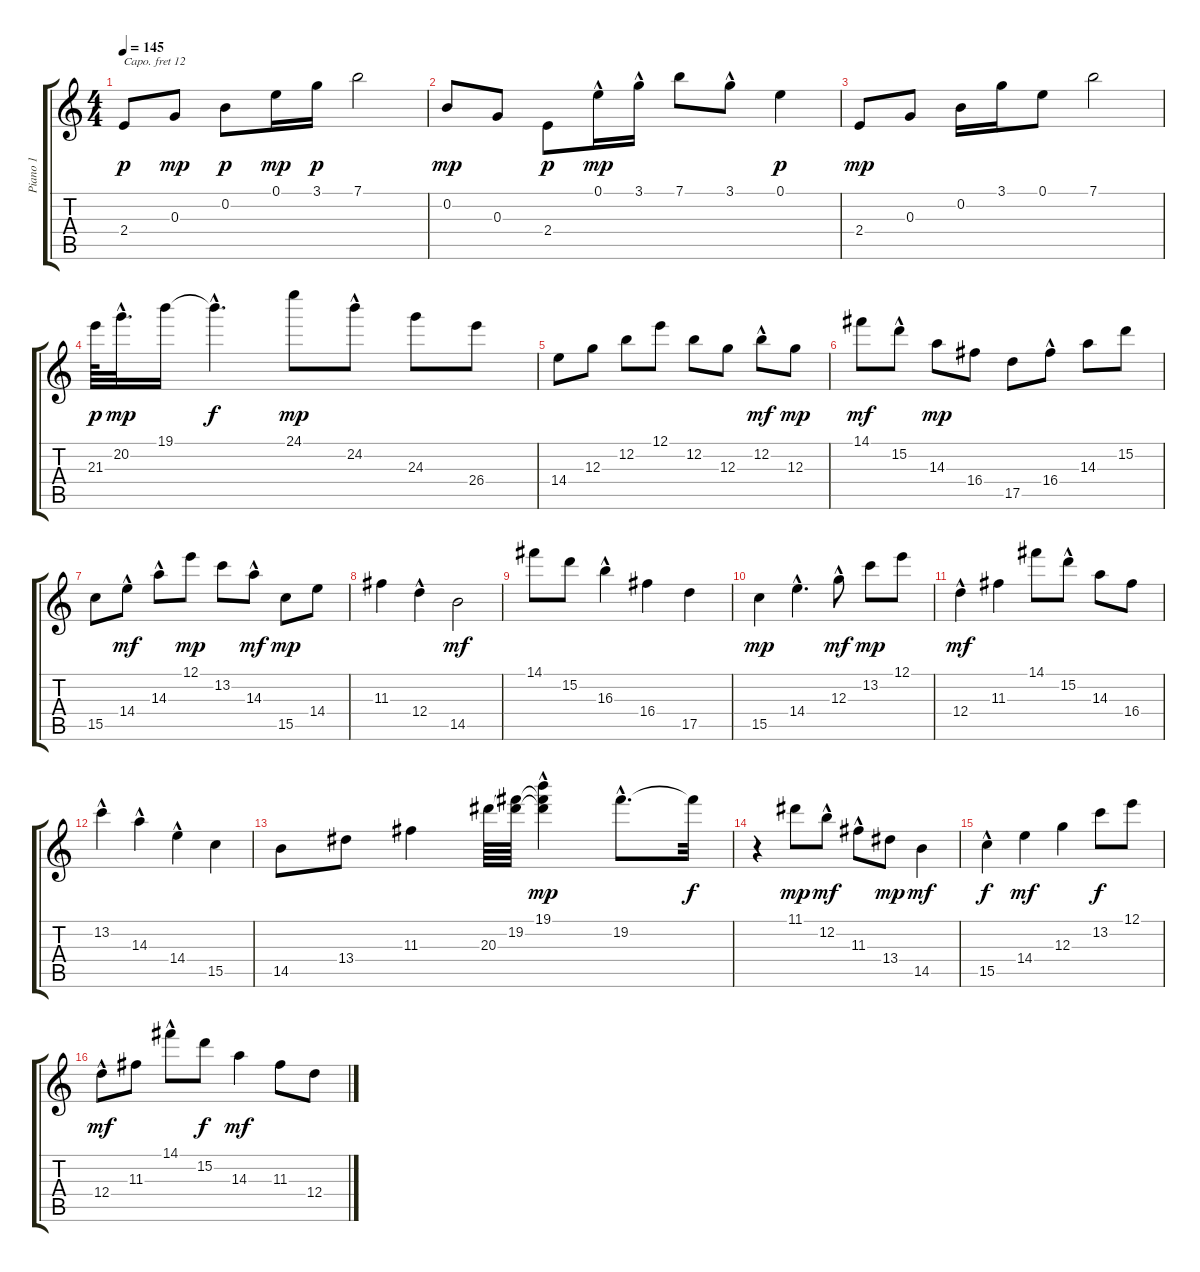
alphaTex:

\track ("Piano 1" "Piano 1") {instrument acousticgrandpiano}
\staff {score tabs}
\capo 12
\tuning (E4 B3 G3 D3 A2 E2) {hide}
\ts (4 4)
\tempo 145
\clef g2
\ks c
2.4.8{dy p instrument acousticgrandpiano} 0.3.8{dy mp} 0.2.8{dy p} 0.1.16{dy mp} 3.1.16{dy p} 7.1.2 |
0.2.8{dy mp} 0.3.8 2.4.8{dy p} 0.1{hac}.16{dy mp} 3.1{hac}.16 7.1.8 3.1{hac}.8 0.1.4{dy p} |
2.4.8{dy mp} 0.3.8 0.2.16 3.1.16 0.1.8 7.1.2 |
21.3.64{dy p} 20.2{hac}.32{d dy mp} 19.1.16 19.1{hac t}.4{d dy f} 24.1.8{dy mp} 24.2{hac}.8 24.3.8 26.4.8 |
14.4.8 12.3.8 12.2.8 12.1.8 12.2.8 12.3.8 12.2{hac}.8{dy mf} 12.3.8{dy mp} |
14.1.8{dy mf} 15.2{hac}.8 14.3.8{dy mp} 16.4.8 17.5.8 16.4{hac}.8 14.3.8 15.2.8 |
15.5.8 14.4{hac}.8{dy mf} 14.3{hac}.8 12.1.8{dy mp} 13.2.8 14.3{hac}.8{dy mf} 15.5.8{dy mp} 14.4.8 |
11.3.4 12.4{hac}.4 14.5.2{dy mf} |
14.1.8 15.2.8 16.3{hac}.4 16.4.4 17.5.4 |
15.5.4{dy mp} 14.4{hac}.4{d} 12.3{hac}.8{dy mf} 13.2.8{dy mp} 12.1.8 |
12.4{hac}.4{dy mf} 11.3.4 14.1.8 15.2{hac}.8 14.3.8 16.4.8 |
13.2{hac}.4 14.3{hac}.4 14.4{hac}.4 15.5.4 |
14.5.8 13.4.8 11.3.4 20.3.64 (19.2 20.3{t}).64 (19.1{hac} 19.2{t} 20.3{t}).4{dy mp} 19.2{hac}.8{d} 19.2{t}.32{dy f} |
r.4 11.1.8{dy mp} 12.2{hac}.8{dy mf} 11.3{hac}.8 13.4.8{dy mp} 14.5.4{dy mf} |
15.5{hac}.4{dy f} 14.4.4{dy mf} 12.3.4 13.2.8{dy f} 12.1.8 |
12.4{hac}.8{dy mf} 11.3.8 14.1{hac}.8 15.2.8{dy f} 14.3.4{dy mf} 11.3.8 12.4.8
